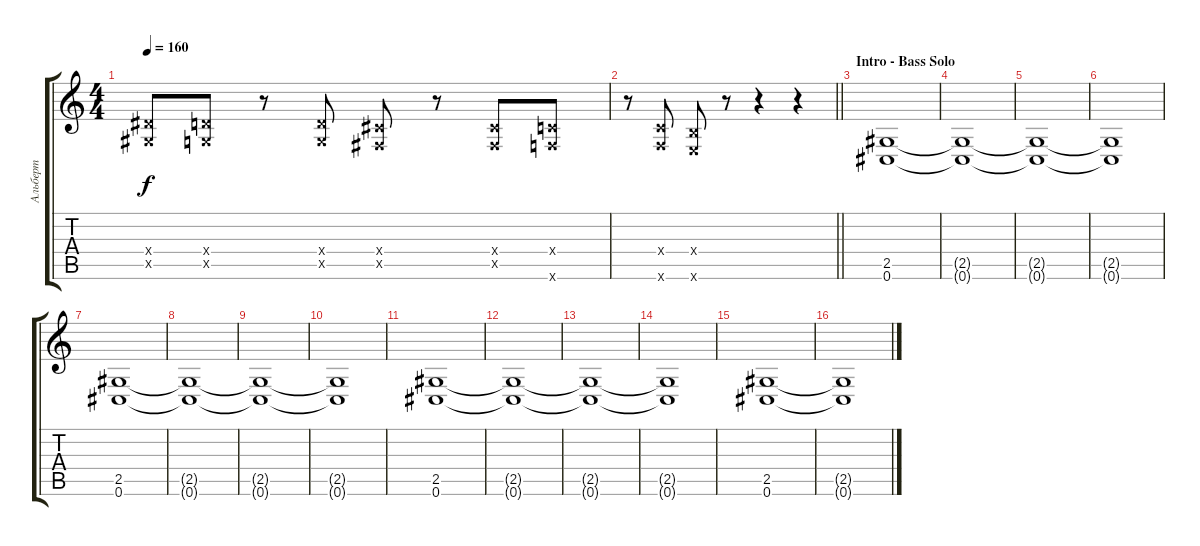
\track ("Альберт" "Альберт") {instrument distortionguitar}
\staff {score tabs}
\tuning (Db4 Ab3 E3 B2 Gb2 Db2) {hide}
\ts (4 4)
\tempo 160
\clef g2
\ks c
(4.4{x} 2.5{x}).8{dy f instrument distortionguitar} (3.4{x} 1.5{x}).8 r.8 (3.4{x} 1.5{x}).8 (2.4{x} 0.5{x}).8 r.8 (2.4{x} 0.5{x}).8 (1.4{x} 4.6{x}).8 |
\barLineRight lightlight
r.8 (1.4{x} 4.6{x}).8 (0.4{x} 3.6{x}).8 r.8 r.4 r.4 |
\section ("" "Intro - Bass Solo")
(2.5 0.6).1 |
(2.5{t} 0.6{t}).1 |
(2.5{t} 0.6{t}).1 |
(2.5{t} 0.6{t}).1 |
(2.5 0.6).1 |
(2.5{t} 0.6{t}).1 |
(2.5{t} 0.6{t}).1 |
(2.5{t} 0.6{t}).1 |
(2.5 0.6).1 |
(2.5{t} 0.6{t}).1 |
(2.5{t} 0.6{t}).1 |
(2.5{t} 0.6{t}).1 |
(2.5 0.6).1 |
(2.5{t} 0.6{t}).1
